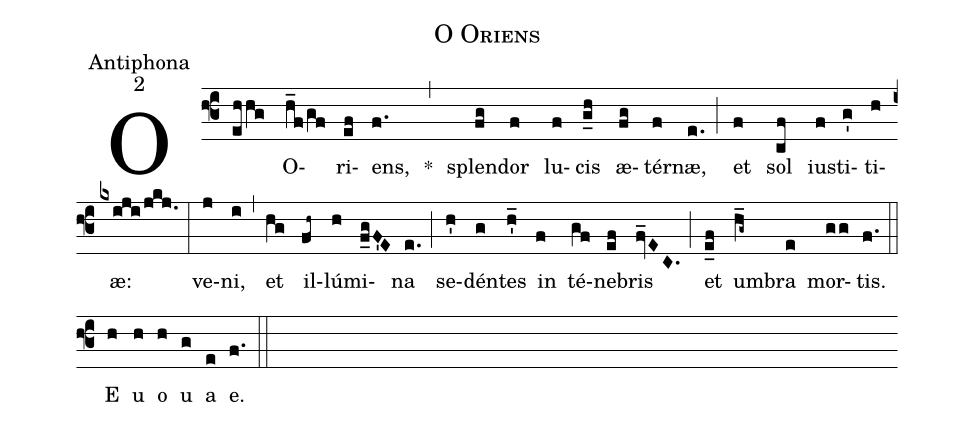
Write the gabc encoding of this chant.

name:O Oriens;
office-part:Antiphona;
mode:2;
%%
(f3) O(ehhg) O(h_f!/gf)ri(ef)ens,(f.) *(,)
splen(fg)dor(f) lu(f)cis(g_h) æ(fg)tér(f)næ,(e.) (;)
et(f) sol(cf) iu(f)sti(g')ti(h)æ:(kxiji!/jkj.) (:)
ve(j)ni,(i) (,)
et(hg) il(fh~)lú(h)mi(f_gF'E)na(e.) (;)
se(h')dén(g)tes(h'_) in(f) té(gf)ne(ef)bris(fv_EC.) (;)
et(e_f) um(h_g~)bra(e) mor(gg)tis.(f.) (::)
<eu>E(h) u(h) o(h) u(g) a(e) e.</eu>(f.) (::)
